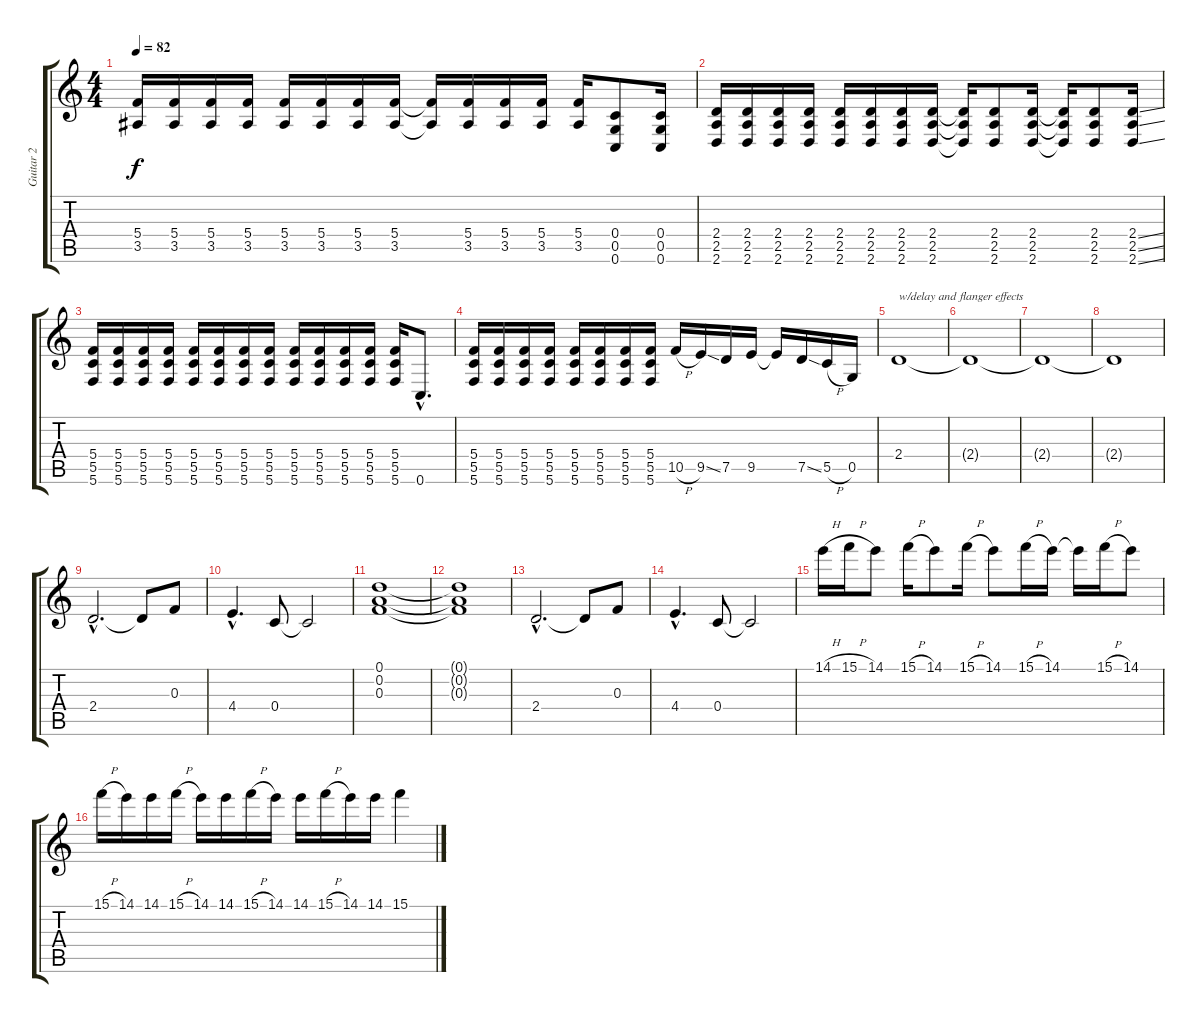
\track ("Guitar 2" "Guitar 2") {instrument distortionguitar}
\staff {score tabs}
\tuning (D4 A3 F3 C3 G2 C2) {hide}
\ts (4 4)
\tempo 82
\clef g2
\ks c
(5.4 3.5).16{dy f} (5.4 3.5).16 (5.4 3.5).16 (5.4 3.5).16 (5.4 3.5).16 (5.4 3.5).16 (5.4 3.5).16 (5.4 3.5).16 (5.4{t} 3.5{t}).16 (5.4 3.5).16 (5.4 3.5).16 (5.4 3.5).16 (5.4 3.5).16 (0.4 0.5 0.6).8 (0.4 0.5 0.6).16 |
(2.4 2.5 2.6).16 (2.4 2.5 2.6).16 (2.4 2.5 2.6).16 (2.4 2.5 2.6).16 (2.4 2.5 2.6).16 (2.4 2.5 2.6).16 (2.4 2.5 2.6).16 (2.4 2.5 2.6).16 (2.4{t} 2.5{t} 2.6{t}).16 (2.4 2.5 2.6).8 (2.4 2.5 2.6).16 (2.4{t} 2.5{t} 2.6{t}).16 (2.4 2.5 2.6).8 (2.4{ss} 2.5{ss} 2.6{ss}).16 |
(5.4 5.5 5.6).16 (5.4 5.5 5.6).16 (5.4 5.5 5.6).16 (5.4 5.5 5.6).16 (5.4 5.5 5.6).16 (5.4 5.5 5.6).16 (5.4 5.5 5.6).16 (5.4 5.5 5.6).16 (5.4 5.5 5.6).16 (5.4 5.5 5.6).16 (5.4 5.5 5.6).16 (5.4 5.5 5.6).16 (5.4 5.5 5.6).16 0.6{hac}.8{d} |
(5.4 5.5 5.6).16 (5.4 5.5 5.6).16 (5.4 5.5 5.6).16 (5.4 5.5 5.6).16 (5.4 5.5 5.6).16 (5.4 5.5 5.6).16 (5.4 5.5 5.6).16 (5.4 5.5 5.6).16 10.5{h}.16 9.5{ss}.16 7.5.16 9.5.16 9.5{t}.16 7.5{ss}.16 5.5{h}.16 0.5.16 |
2.4.1{txt "w/delay and flanger effects"} |
2.4{t}.1 |
2.4{t}.1 |
2.4{t}.1 |
2.4{hac}.2{d} 2.4{t}.8 0.3.8 |
4.4{hac}.4{d} 0.4.8 0.4{t}.2 |
(0.1 0.2 0.3).1 |
(0.1{t} 0.2{t} 0.3{t}).1 |
2.4{hac}.2{d} 2.4{t}.8 0.3.8 |
4.4{hac}.4{d} 0.4.8 0.4{t}.2 |
14.1{h}.16 15.1{h}.16 14.1.8 15.1{h}.16 14.1.8 15.1{h}.16 14.1.8 15.1{h}.16 14.1.16 14.1{t}.16 15.1{h}.16 14.1.8 |
15.1{h}.16 14.1.16 14.1.16 15.1{h}.16 14.1.16 14.1.16 15.1{h}.16 14.1.16 14.1.16 15.1{h}.16 14.1.16 14.1.16 15.1.4
